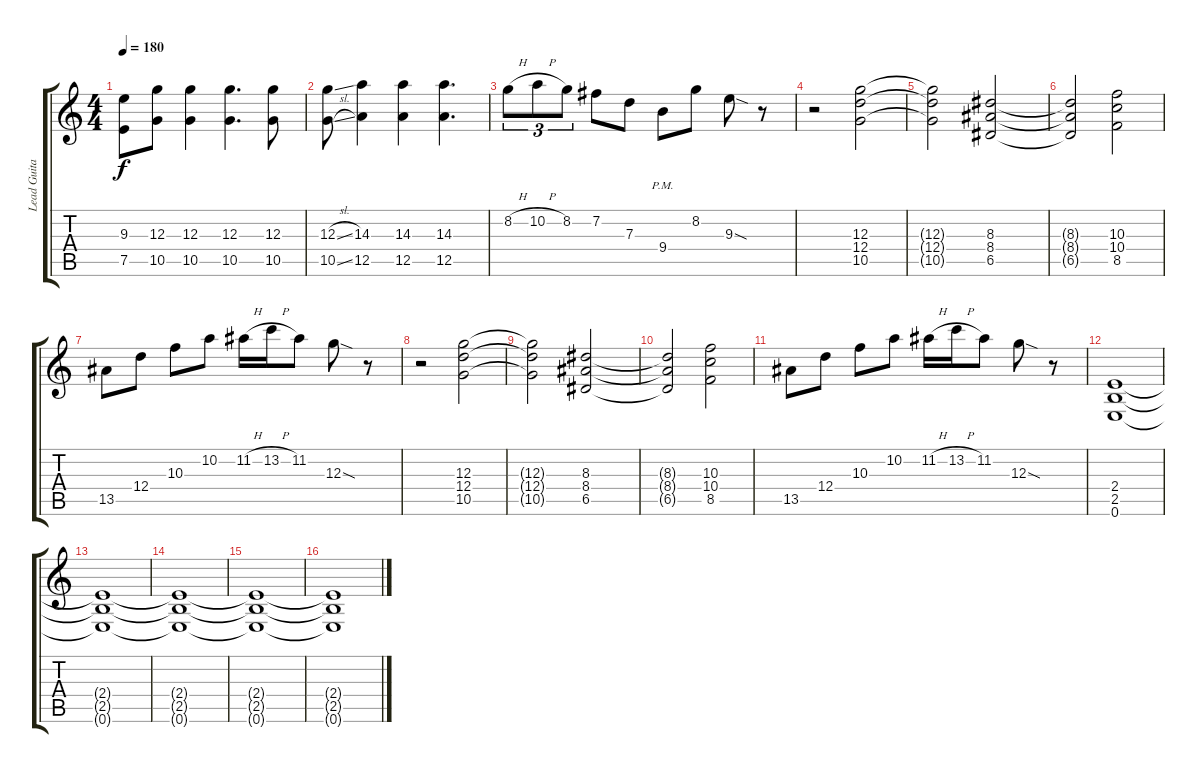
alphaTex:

\track ("Lead Guitar" "Lead Guita") {instrument distortionguitar}
\staff {score tabs}
\tuning (E4 B3 G3 D3 A2 E2) {hide}
\ts (4 4)
\tempo 180
\clef g2
\ks c
(9.3{t} 7.5{t}).8{dy f} (12.3 10.5).8 (12.3 10.5).4 (12.3 10.5).4{d} (12.3 10.5).8 |
(12.3{sl} 10.5{sl}).8 (14.3 12.5).4 (14.3 12.5).4 (14.3 12.5).4{d} |
8.2{h}.8{tu (3 2)} 10.2{h}.8{tu (3 2)} 8.2.8{tu (3 2)} 7.2.8 7.3.8 9.4{pm}.8 8.2.8 9.3{sod}.8 r.8 |
r.2 (12.3 12.4 10.5).2 |
(12.3{t} 12.4{t} 10.5{t}).2 (8.3 8.4 6.5).2 |
(8.3{t} 8.4{t} 6.5{t}).2 (10.3 10.4 8.5).2 |
13.5.8 12.4.8 10.3.8 10.2.8 11.2{h}.16 13.2{h}.16 11.2.8 12.3{sod}.8 r.8 |
r.2 (12.3 12.4 10.5).2 |
(12.3{t} 12.4{t} 10.5{t}).2 (8.3 8.4 6.5).2 |
(8.3{t} 8.4{t} 6.5{t}).2 (10.3 10.4 8.5).2 |
13.5.8 12.4.8 10.3.8 10.2.8 11.2{h}.16 13.2{h}.16 11.2.8 12.3{sod}.8 r.8 |
(2.4 2.5 0.6).1 |
(2.4{t} 2.5{t} 0.6{t}).1 |
(2.4{t} 2.5{t} 0.6{t}).1 |
(2.4{t} 2.5{t} 0.6{t}).1 |
(2.4{t} 2.5{t} 0.6{t}).1
